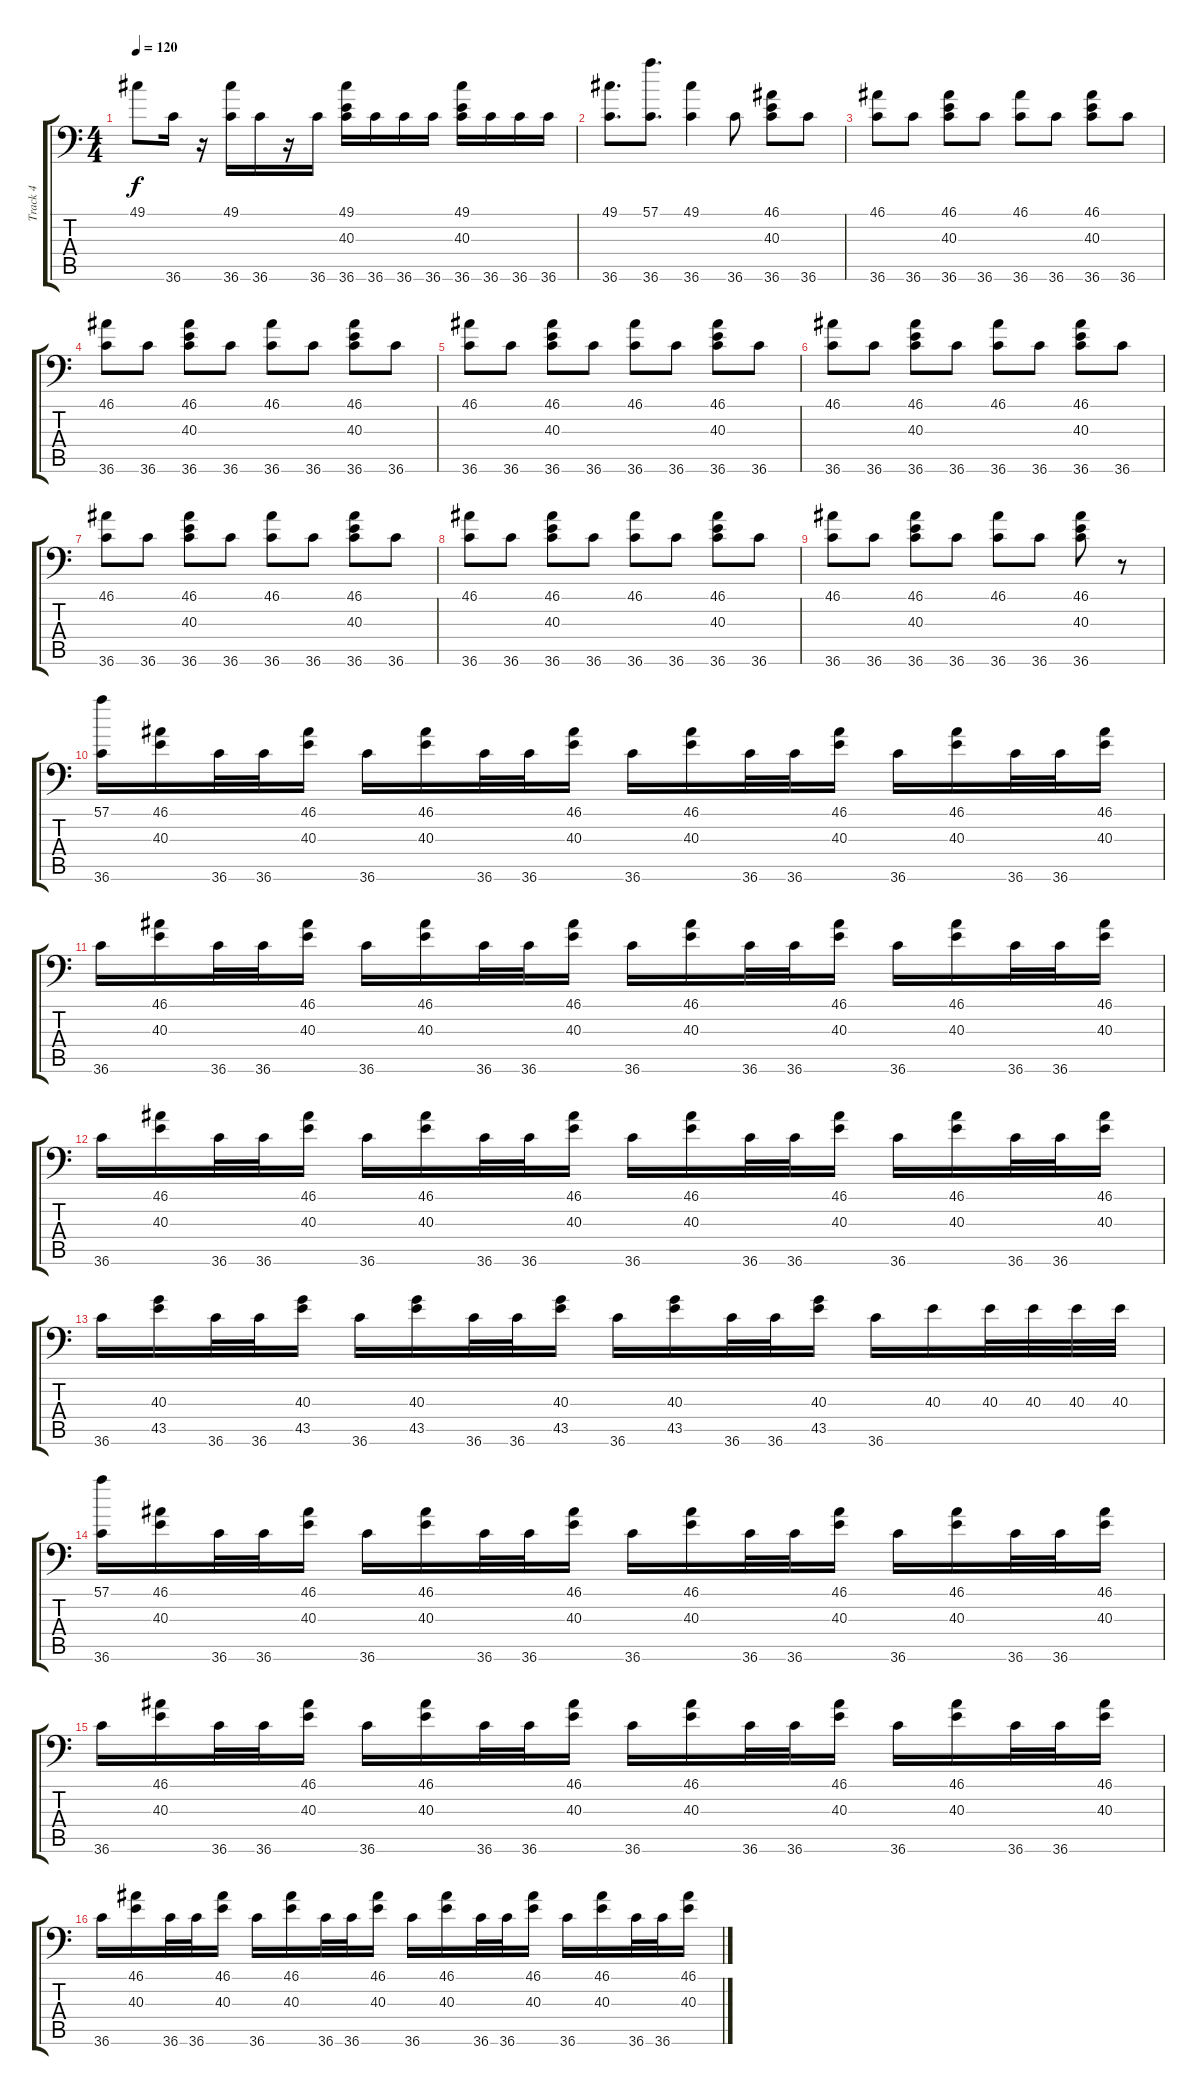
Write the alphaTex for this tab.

\track ("Track 4" "Track 4") {instrument acousticgrandpiano}
\staff {score tabs}
\tuning (C-1 C-1 C-1 C-1 C-1 C-1) {hide}
\ts (4 4)
\tempo 120
\clef f4
\ks c
49.1.8{dy f} 36.6.16 r.16 (49.1 36.6).16 36.6.16 r.16 36.6.16 (49.1 40.3 36.6).16 36.6.16 36.6.16 36.6.16 (49.1 40.3 36.6).16 36.6.16 36.6.16 36.6.16 |
(49.1 36.6).8{d} (57.1 36.6).8{d} (49.1 36.6).4 36.6.8 (46.1 40.3 36.6).8 36.6.8 |
(46.1 36.6).8 36.6.8 (46.1 40.3 36.6).8 36.6.8 (46.1 36.6).8 36.6.8 (46.1 40.3 36.6).8 36.6.8 |
(46.1 36.6).8 36.6.8 (46.1 40.3 36.6).8 36.6.8 (46.1 36.6).8 36.6.8 (46.1 40.3 36.6).8 36.6.8 |
(46.1 36.6).8 36.6.8 (46.1 40.3 36.6).8 36.6.8 (46.1 36.6).8 36.6.8 (46.1 40.3 36.6).8 36.6.8 |
(46.1 36.6).8 36.6.8 (46.1 40.3 36.6).8 36.6.8 (46.1 36.6).8 36.6.8 (46.1 40.3 36.6).8 36.6.8 |
(46.1 36.6).8 36.6.8 (46.1 40.3 36.6).8 36.6.8 (46.1 36.6).8 36.6.8 (46.1 40.3 36.6).8 36.6.8 |
(46.1 36.6).8 36.6.8 (46.1 40.3 36.6).8 36.6.8 (46.1 36.6).8 36.6.8 (46.1 40.3 36.6).8 36.6.8 |
(46.1 36.6).8 36.6.8 (46.1 40.3 36.6).8 36.6.8 (46.1 36.6).8 36.6.8 (46.1 40.3 36.6).8 r.8 |
(57.1 36.6).16 (46.1 40.3).16 36.6.32 36.6.32 (46.1 40.3).16 36.6.16 (46.1 40.3).16 36.6.32 36.6.32 (46.1 40.3).16 36.6.16 (46.1 40.3).16 36.6.32 36.6.32 (46.1 40.3).16 36.6.16 (46.1 40.3).16 36.6.32 36.6.32 (46.1 40.3).16 |
36.6.16 (46.1 40.3).16 36.6.32 36.6.32 (46.1 40.3).16 36.6.16 (46.1 40.3).16 36.6.32 36.6.32 (46.1 40.3).16 36.6.16 (46.1 40.3).16 36.6.32 36.6.32 (46.1 40.3).16 36.6.16 (46.1 40.3).16 36.6.32 36.6.32 (46.1 40.3).16 |
36.6.16 (46.1 40.3).16 36.6.32 36.6.32 (46.1 40.3).16 36.6.16 (46.1 40.3).16 36.6.32 36.6.32 (46.1 40.3).16 36.6.16 (46.1 40.3).16 36.6.32 36.6.32 (46.1 40.3).16 36.6.16 (46.1 40.3).16 36.6.32 36.6.32 (46.1 40.3).16 |
36.6.16 (40.3 43.5).16 36.6.32 36.6.32 (40.3 43.5).16 36.6.16 (40.3 43.5).16 36.6.32 36.6.32 (40.3 43.5).16 36.6.16 (40.3 43.5).16 36.6.32 36.6.32 (40.3 43.5).16 36.6.16 40.3.16 40.3.32 40.3.32 40.3.32 40.3.32 |
(57.1 36.6).16 (46.1 40.3).16 36.6.32 36.6.32 (46.1 40.3).16 36.6.16 (46.1 40.3).16 36.6.32 36.6.32 (46.1 40.3).16 36.6.16 (46.1 40.3).16 36.6.32 36.6.32 (46.1 40.3).16 36.6.16 (46.1 40.3).16 36.6.32 36.6.32 (46.1 40.3).16 |
36.6.16 (46.1 40.3).16 36.6.32 36.6.32 (46.1 40.3).16 36.6.16 (46.1 40.3).16 36.6.32 36.6.32 (46.1 40.3).16 36.6.16 (46.1 40.3).16 36.6.32 36.6.32 (46.1 40.3).16 36.6.16 (46.1 40.3).16 36.6.32 36.6.32 (46.1 40.3).16 |
36.6.16 (46.1 40.3).16 36.6.32 36.6.32 (46.1 40.3).16 36.6.16 (46.1 40.3).16 36.6.32 36.6.32 (46.1 40.3).16 36.6.16 (46.1 40.3).16 36.6.32 36.6.32 (46.1 40.3).16 36.6.16 (46.1 40.3).16 36.6.32 36.6.32 (46.1 40.3).16
